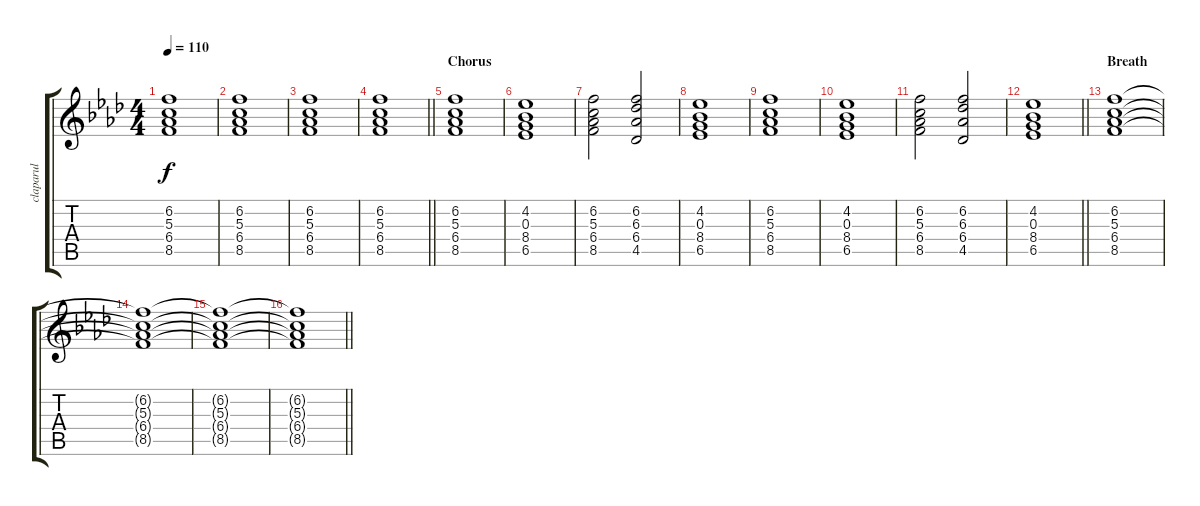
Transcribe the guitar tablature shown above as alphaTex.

\track ("claparul" "claparul") {instrument pad8sweep}
\staff {score tabs}
\tuning (E5 B4 G4 D4 A3 E3) {hide}
\ts (4 4)
\tempo 110
\clef g2
\ks fminor
(6.2 5.3 6.4 8.5).1{dy f} |
(6.2 5.3 6.4 8.5).1 |
(6.2 5.3 6.4 8.5).1 |
\barLineRight lightlight
(6.2 5.3 6.4 8.5).1 |
\section ("" "Chorus")
(6.2 5.3 6.4 8.5).1{instrument rockorgan} |
(4.2 0.3 8.4 6.5).1 |
(6.2 5.3 6.4 8.5).2 (6.2 6.3 6.4 4.5).2 |
(4.2 0.3 8.4 6.5).1 |
(6.2 5.3 6.4 8.5).1{instrument rockorgan} |
(4.2 0.3 8.4 6.5).1 |
(6.2 5.3 6.4 8.5).2 (6.2 6.3 6.4 4.5).2 |
\barLineRight lightlight
(4.2 0.3 8.4 6.5).1 |
\section ("" "Breath")
(6.2 5.3 6.4 8.5).1{instrument rockorgan} |
(6.2{t} 5.3{t} 6.4{t} 8.5{t}).1 |
(6.2{t} 5.3{t} 6.4{t} 8.5{t}).1 |
\barLineRight lightlight
(6.2{t} 5.3{t} 6.4{t} 8.5{t}).1
